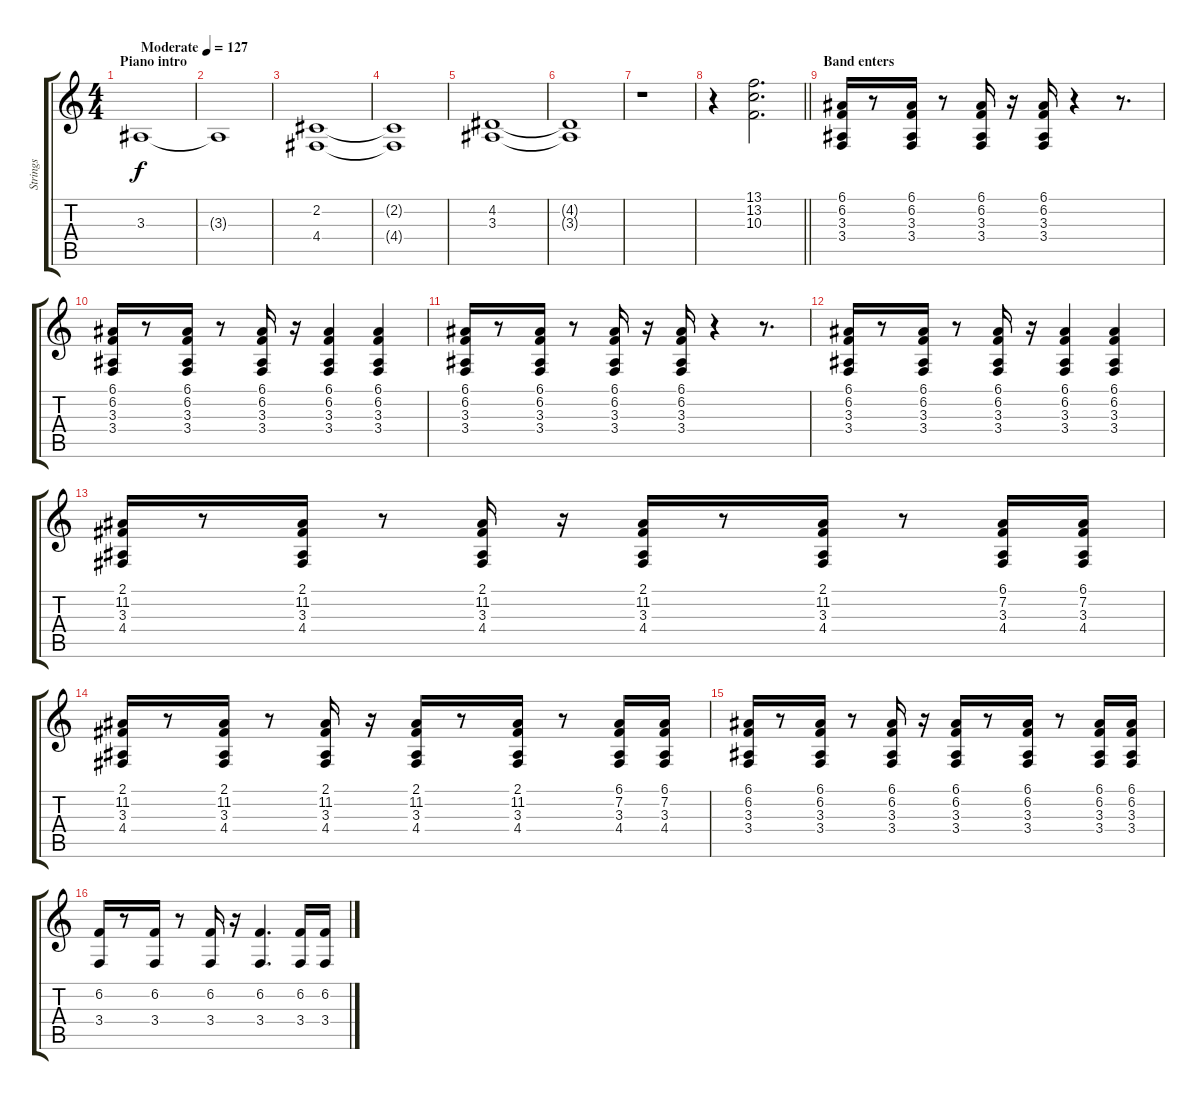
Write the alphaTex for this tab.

\track ("Strings" "Strings") {instrument stringensemble2}
\staff {score tabs}
\tuning (E4 B3 G3 D3 A2 E2) {hide}
\ts (4 4)
\section ("" "Piano intro")
\tempo (127 "Moderate")
\clef g2
\ks c
3.3.1{dy f instrument stringensemble2} |
3.3{t}.1 |
(2.2 4.4).1 |
(2.2{t} 4.4{t}).1 |
(4.2 3.3).1 |
(4.2{t} 3.3{t}).1 |
r.1 |
\barLineRight lightlight
r.4{instrument seashore} (13.1 13.2 10.3).2{d} |
\section ("" "Band enters")
(6.1 6.2 3.3 3.4).16{volume 13 instrument stringensemble1} r.8 (6.1 6.2 3.3 3.4).16 r.8 (6.1 6.2 3.3 3.4).16 r.16 (6.1 6.2 3.3 3.4).16 r.4 r.8{d} |
(6.1 6.2 3.3 3.4).16 r.8 (6.1 6.2 3.3 3.4).16 r.8 (6.1 6.2 3.3 3.4).16 r.16 (6.1 6.2 3.3 3.4).4 (6.1 6.2 3.3 3.4).4 |
(6.1 6.2 3.3 3.4).16 r.8 (6.1 6.2 3.3 3.4).16 r.8 (6.1 6.2 3.3 3.4).16 r.16 (6.1 6.2 3.3 3.4).16 r.4 r.8{d} |
(6.1 6.2 3.3 3.4).16 r.8 (6.1 6.2 3.3 3.4).16 r.8 (6.1 6.2 3.3 3.4).16 r.16 (6.1 6.2 3.3 3.4).4 (6.1 6.2 3.3 3.4).4 |
(2.1 11.2 3.3 4.4).16 r.8 (2.1 11.2 3.3 4.4).16 r.8 (2.1 11.2 3.3 4.4).16 r.16 (2.1 11.2 3.3 4.4).16 r.8 (2.1 11.2 3.3 4.4).16 r.8 (6.1 7.2 3.3 4.4).16 (6.1 7.2 3.3 4.4).16 |
(2.1 11.2 3.3 4.4).16 r.8 (2.1 11.2 3.3 4.4).16 r.8 (2.1 11.2 3.3 4.4).16 r.16 (2.1 11.2 3.3 4.4).16 r.8 (2.1 11.2 3.3 4.4).16 r.8 (6.1 7.2 3.3 4.4).16 (6.1 7.2 3.3 4.4).16 |
(6.1 6.2 3.3 3.4).16 r.8 (6.1 6.2 3.3 3.4).16 r.8 (6.1 6.2 3.3 3.4).16 r.16 (6.1 6.2 3.3 3.4).16 r.8 (6.1 6.2 3.3 3.4).16 r.8 (6.1 6.2 3.3 3.4).16 (6.1 6.2 3.3 3.4).16 |
(6.2 3.4).16 r.8 (6.2 3.4).16 r.8 (6.2 3.4).16 r.16 (6.2 3.4).4{d} (6.2 3.4).16 (6.2 3.4).16
